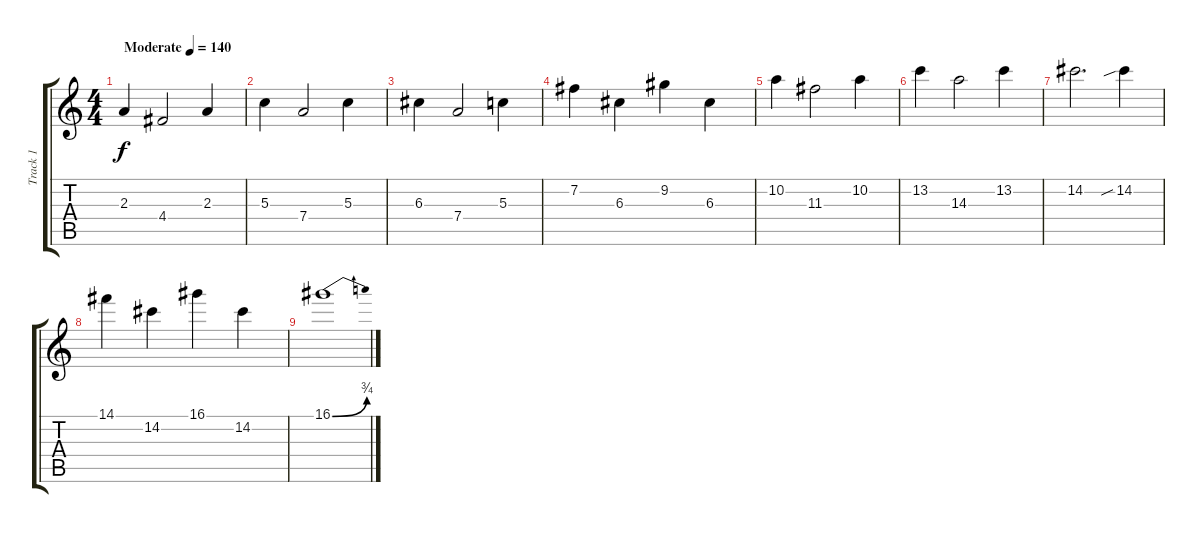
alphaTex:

\track ("Track 1" "Track 1") {instrument distortionguitar}
\staff {score tabs}
\tuning (E4 B3 G3 D3 A2 D2) {hide}
\ts (4 4)
\tempo (140 "Moderate")
\clef g2
\ks c
2.3.4{dy f instrument distortionguitar} 4.4.2 2.3.4 |
5.3.4 7.4.2 5.3.4 |
6.3.4 7.4.2 5.3.4 |
7.2.4 6.3.4 9.2.4 6.3.4 |
10.2.4 11.3.2 10.2.4 |
13.2.4 14.3.2 13.2.4 |
14.2.2{d} 14.2{sib}.4 |
14.1.4 14.2.4 16.1.4 14.2.4 |
16.1{be (bend 0 0 60 3)}.1
